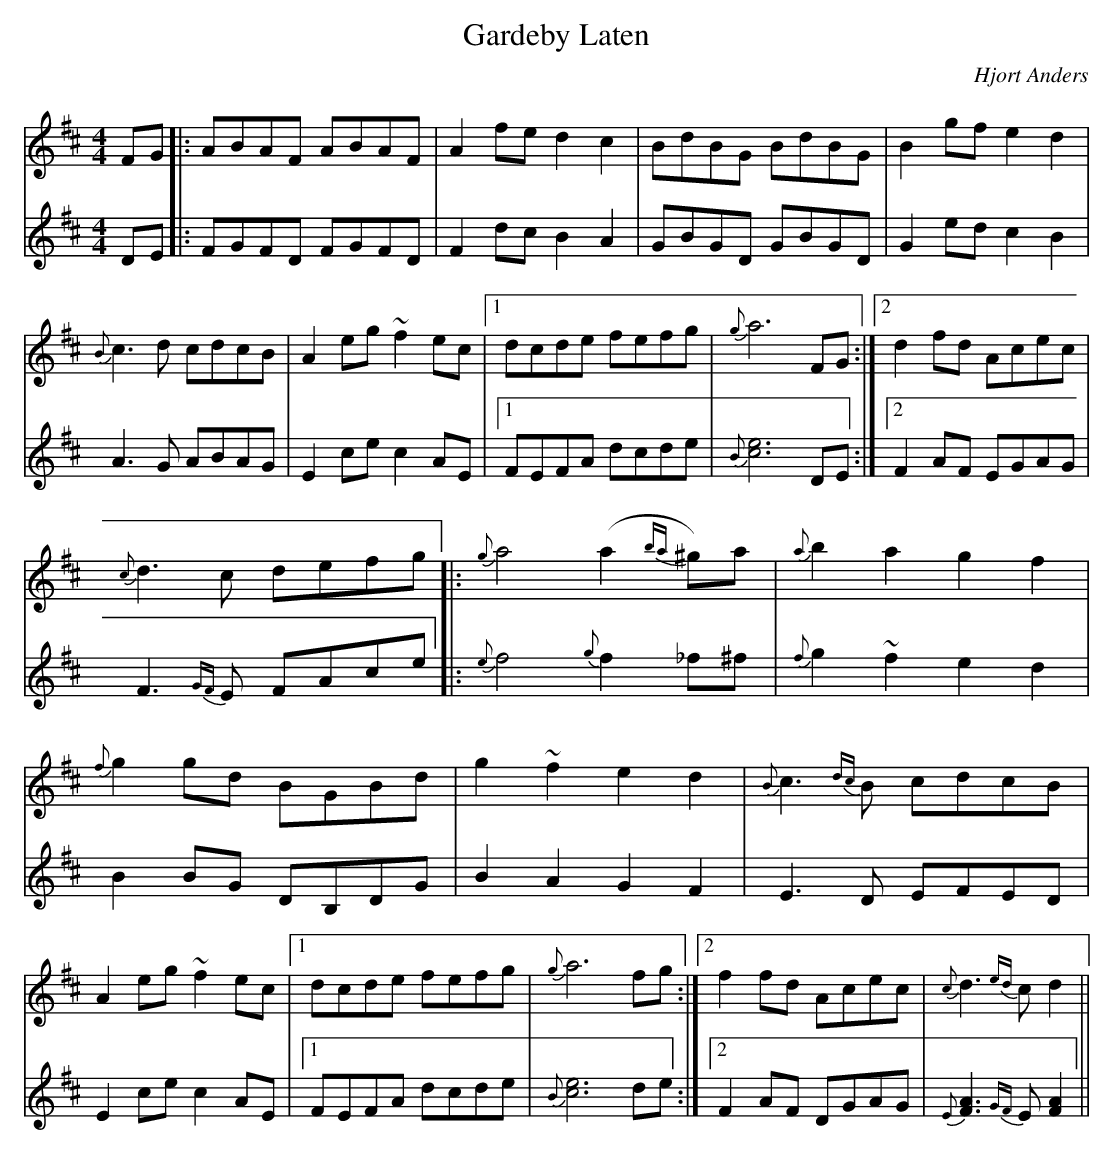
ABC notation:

X:1
T:Gardeby Laten
M:4/4
L:1/8
C:Hjort Anders
K:D
V:1
FG |: ABAF ABAF | A2 fe d2 c2 | BdBG BdBG | B2 gf e2 d2 |
V:2
DE |: FGFD FGFD | F2 dc B2 A2 | GBGD GBGD | G2 ed c2 B2 |
V:1
{B}c3 d cdcB | A2 eg ~f2 ec |1 dcde fefg | {g}a6 FG :|2 d2fd Acec |
V:2
A3 G ABAG | E2 ce c2 AE |1 FEFA dcde | {B}[c6e6] DE :|2 F2 AF EGAG
|
V:1
{c}d3 c defg |: {g}a4 (a2 {ba}^g)a | {a}b2 a2 g2 f2 |
V:2
F3 {GF}E FAce |:  {e}f4 {g}f2 _f^f | {f}g2 ~f2 e2 d2 |
V:1
{f}g2 gd BGBd | g2 ~f2 e2 d2 | {B}c3 {dc}B cdcB |
V:2
B2 BG DB,DG | B2 A2 G2 F2 | E3 D EFED |
V:1
A2 eg ~f2 ec |1 dcde fefg | {g}a6 fg :|2 f2 fd Acec | {c}d3 {ed}c d2 ||
V:2
E2 ce c2 AE |1 FEFA dcde | {B}[c6e6] de :|2 F2 AF DGAG | {E}[F3A3]
{GF}E [F2A2] ||
